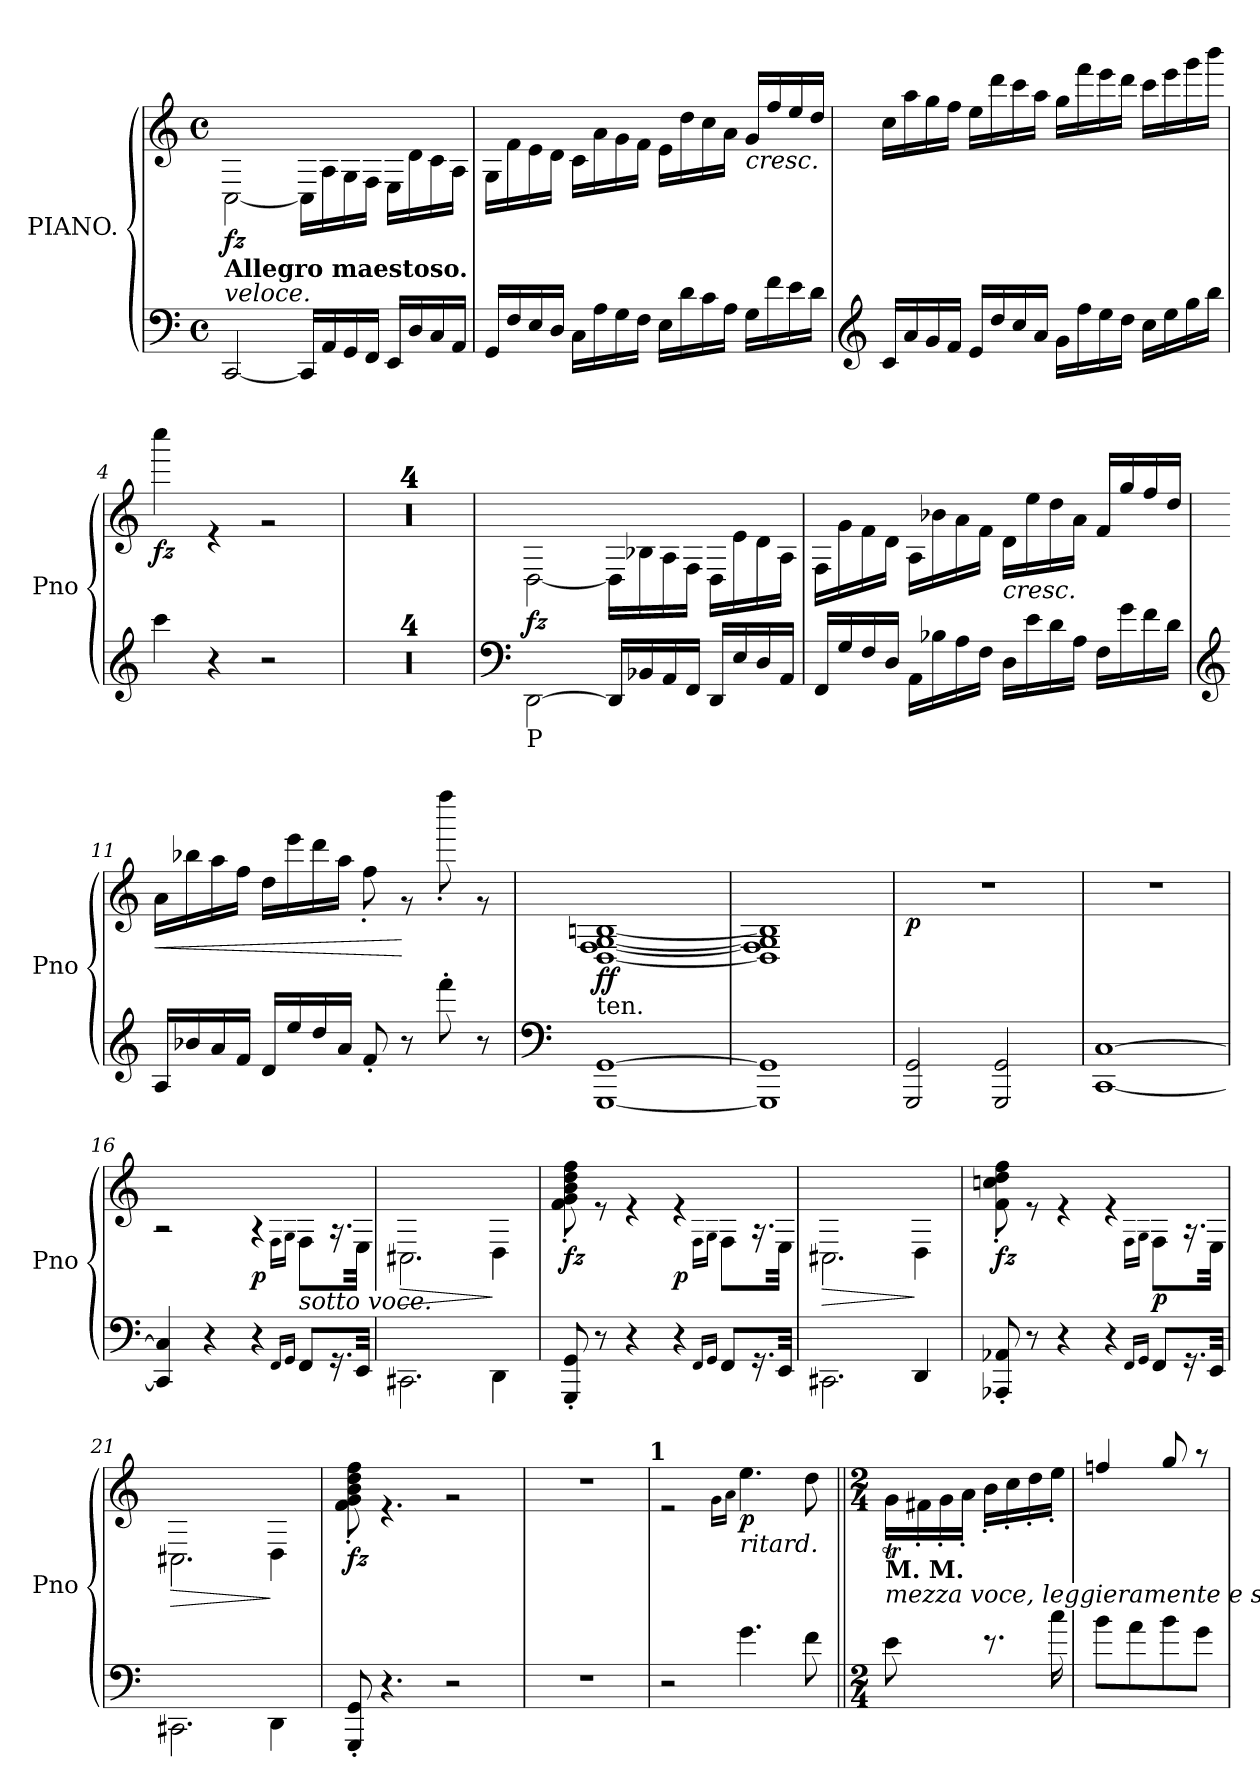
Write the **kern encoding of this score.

**kern	**kern	**dynam
*part1	*part1	*part1
*staff2	*staff1	*staff1/2
*I"PIANO.	*	*
*I'Pno	*	*
*clefF4	*clefG2	*
*k[]	*k[]	*
*M4/4	*M4/4	*
*met(c)	*met(c)	*
*MM132	*MM132	*
=1	=1	=1
*	*^	*
!	!LO:TX:b:B:t=Allegro maestoso.	!	!
!	!LO:TX:b:i:t=veloce.	!	!
!	!	!	!LO:DY:b
[2CC/	1ryy	[2C\	fz
16CC/LL]	.	16C\LL]	.
16AA/	.	16A\	.
16GG/	.	16G\	.
16FF/JJ	.	16F\JJ	.
16EE/LL	.	16E\LL	.
16D/	.	16d\	.
16C/	.	16c\	.
16AA/JJ	.	16A\JJ	.
=2	=2	=2	=2
16GG/LL	1ryy	16G\LL	.
16F/	.	16f\	.
16E/	.	16e\	.
16D/JJ	.	16d\JJ	.
16C\LL	.	16c\LL	.
16A\	.	16a\	.
16G\	.	16g\	.
16F\JJ	.	16f\JJ	.
16E\LL	.	16e\LL	.
16d\	.	16dd\	.
16c\	.	16cc\	.
16A\JJ	.	16a\JJ	.
!	!	!LO:TX:b:i:t=cresc.	!
16G\LL	.	16g/LL	.
16f\	.	16ff/	.
16e\	.	16ee/	.
16d\JJ	.	16dd/JJ	.
!!LO:LB:g=z	!!
=3	=3	=3	=3
*clefG2	*	*	*
16c/LL	1ryy	16cc\LL	.
16a/	.	16aa\	.
16g/	.	16gg\	.
16f/JJ	.	16ff\JJ	.
16e/LL	.	16ee\LL	.
16dd/	.	16ddd\	.
16cc/	.	16ccc\	.
16a/JJ	.	16aa\JJ	.
16g\LL	.	16gg\LL	.
16ff\	.	16fff\	.
16ee\	.	16eee\	.
16dd\JJ	.	16ddd\JJ	.
16cc\LL	.	16ccc\LL	.
16ee\	.	16eee\	.
16gg\	.	16ggg\	.
16bb\JJ	.	16bbb\JJ	.
=4	=4	=4	=4
!	!	!	!LO:DY:b
4ccc\	1ryy	4cccc\	fz
4r	.	4r	.
2r	.	2r	.
=5	=5	=5	=5
1rdd	1ryy	1rdd	.
=6	=6	=6	=6
1rdd	1ryy	1rdd	.
=7	=7	=7	=7
1rdd	1ryy	1rdd	.
=8	=8	=8	=8
1rdd	1ryy	1rdd	.
=9	=9	=9	=9
*clefF4	*	*	*
!LO:TX:b:t=P	!	!	!
!	!	!	!LO:DY:b
[2DD\	1ryy	[2D\	fz
16DD/LL]	.	16D\LL]	.
16BB-X/	.	16B-X\	.
16AA/	.	16A\	.
16FF/JJ	.	16F\JJ	.
16DD/LL	.	16D\LL	.
16E/	.	16e\	.
16D/	.	16d\	.
16AA/JJ	.	16A\JJ	.
!!LO:LB:g=z	!!
=10	=10	=10	=10
16FF/LL	1ryy	16F\LL	.
16G/	.	16g\	.
16F/	.	16f\	.
16D/JJ	.	16d\JJ	.
16AA\LL	.	16A\LL	.
16B-X\	.	16b-X\	.
16A\	.	16a\	.
16F\JJ	.	16f\JJ	.
!	!	!LO:TX:b:i:t=cresc.	!
16D\LL	.	16d\LL	.
16e\	.	16ee\	.
16d\	.	16dd\	.
16A\JJ	.	16a\JJ	.
16F\LL	.	16f/LL	.
16g\	.	16gg/	.
16f\	.	16ff/	.
16d\JJ	.	16dd/JJ	.
=11	=11	=11	=11
*clefG2	*	*	*
!	!	!	!LO:HP:b
16A/LL	1ryy	16a\LL	<
16b-X/	.	16bb-X\	.
16a/	.	16aa\	.
16f/JJ	.	16ff\JJ	.
16d/LL	.	16dd\LL	.
16ee/	.	16eee\	.
16dd/	.	16ddd\	.
16a/JJ	.	16aa\JJ	.
8f'/	.	8ff'\	.
8r	.	8r	[
8fff'\	.	8ffff'\	.
8r	.	8r	.
=12	=12	=12	=12
*clefF4	*	*	*
!	!LO:TX:b:t=ten.	!	!
!	!	!	!LO:DY:b
[1GGG [1GG	1ryy	[1D [1F [1G [1Bn	ff
=13	=13	=13	=13
1GGG] 1GG]	1ryy	1D] 1F] 1G] 1B]	.
=14	=14	=14	=14
!	!	!	!LO:DY:b
2GGG/ 2GG/	1ryy	1rdd	p
2GGG/ 2GG/	.	.	.
=15	=15	=15	=15
[1CC [1C	1ryy	1rdd	.
!!LO:LB:g=z	!!
=16	=16	=16	=16
4CC/] 4C/]	1ryy	2r	.
4r	.	.	.
!	!	!	!LO:DY:b
4r	.	4r	p
16qFF/LL	.	16qF\LL	.
16qGG/JJ	.	16qG\JJ	.
!	!	!LO:TX:b:i:t=sotto voce.	!
8FF/L	.	8F\L	.
16.rGG	.	16.rA	.
32EE/Jkk	.	32E\Jkk	.
=17	=17	=17	=17
!	!	!	!LO:HP:b
2.CC#X\	1ryy	2.C#X\	>
4DD\	.	4D\	]
=18	=18	=18	=18
!	!	!	!LO:DY:b
8GGG/' 8GG/'	1ryy	8f\' 8g\' 8b\' 8dd\' 8ff\'	fz
8r	.	8r	.
4r	.	4r	.
!	!	!	!LO:DY:b
4r	.	4r	p
16qFF/LL	.	16qF\LL	.
16qGG/JJ	.	16qG\JJ	.
8FF/L	.	8F\L	.
16.rGG	.	16.rA	.
32EE/Jkk	.	32E\Jkk	.
=19	=19	=19	=19
!	!	!	!LO:HP:b
2.CC#X\	1ryy	2.C#X\	>
4DD/	.	4D\	]
=20	=20	=20	=20
!	!	!	!LO:DY:b
8AAA-X/' 8AA-X/'	1ryy	8f\' 8ccn\' 8dd\' 8ff\'	fz
8r	.	8r	.
4r	.	4r	.
4r	.	4r	.
16qFF/LL	.	16qF\LL	.
16qGG/JJ	.	16qG\JJ	.
!	!	!	!LO:DY:b
8FF/L	.	8F\L	p
16.rGG	.	16.rA	.
32EE/Jkk	.	32E\Jkk	.
=21	=21	=21	=21
!	!	!	!LO:HP:b
2.CC#X\	1ryy	2.C#X\	>
4DD\	.	4D\	]
=22	=22	=22	=22
!	!	!	!LO:DY:b
8GGG/' 8GG/'	1ryy	8f\' 8g\' 8b\' 8dd\' 8ff\'	fz
4.r	.	4.r	.
2r	.	2r	.
=23	=23	=23	=23
1rF	1ryy	1rdd	.
!	!	!LO:TX:a:B:t=1	!
!!LO:PB:g=z	!!
=24	=24	=24	=24
2r	1ryy	2r	.
.	.	16qg\LL	.
.	.	16qa\JJ	.
!	!	!LO:TX:b:i:t=ritard.	!
!	!	!	!LO:DY:b
4.g\	.	4.ee\	p
8f\	.	8dd\	.
=25||	=25||	=25||	=25||
*M2/4	*M2/4	*	*
*	*MM84	*	*
!	!LO:TX:b:B:t=M. M.	!	!
!	!LO:TX:b:i:t=mezza voce, leggieramente e scherzando.	!	!
8e\	2ryy	16gT\LL	.
.	.	16f#X'\	.
8ryy	.	16g'\	.
.	.	16a'\JJ	.
8.re	.	16b'\LL	.
.	.	16cc'\	.
.	.	16dd'\	.
16cc\	.	16ee'\JJ	.
=26	=26	=26	=26
8b\L	2ryy	4ffn/	.
8a\	.	.	.
8b\	.	8gg/	.
8g\J	.	8raa	.
*	*v	*v	*
=	=	=
*-	*-	*-
